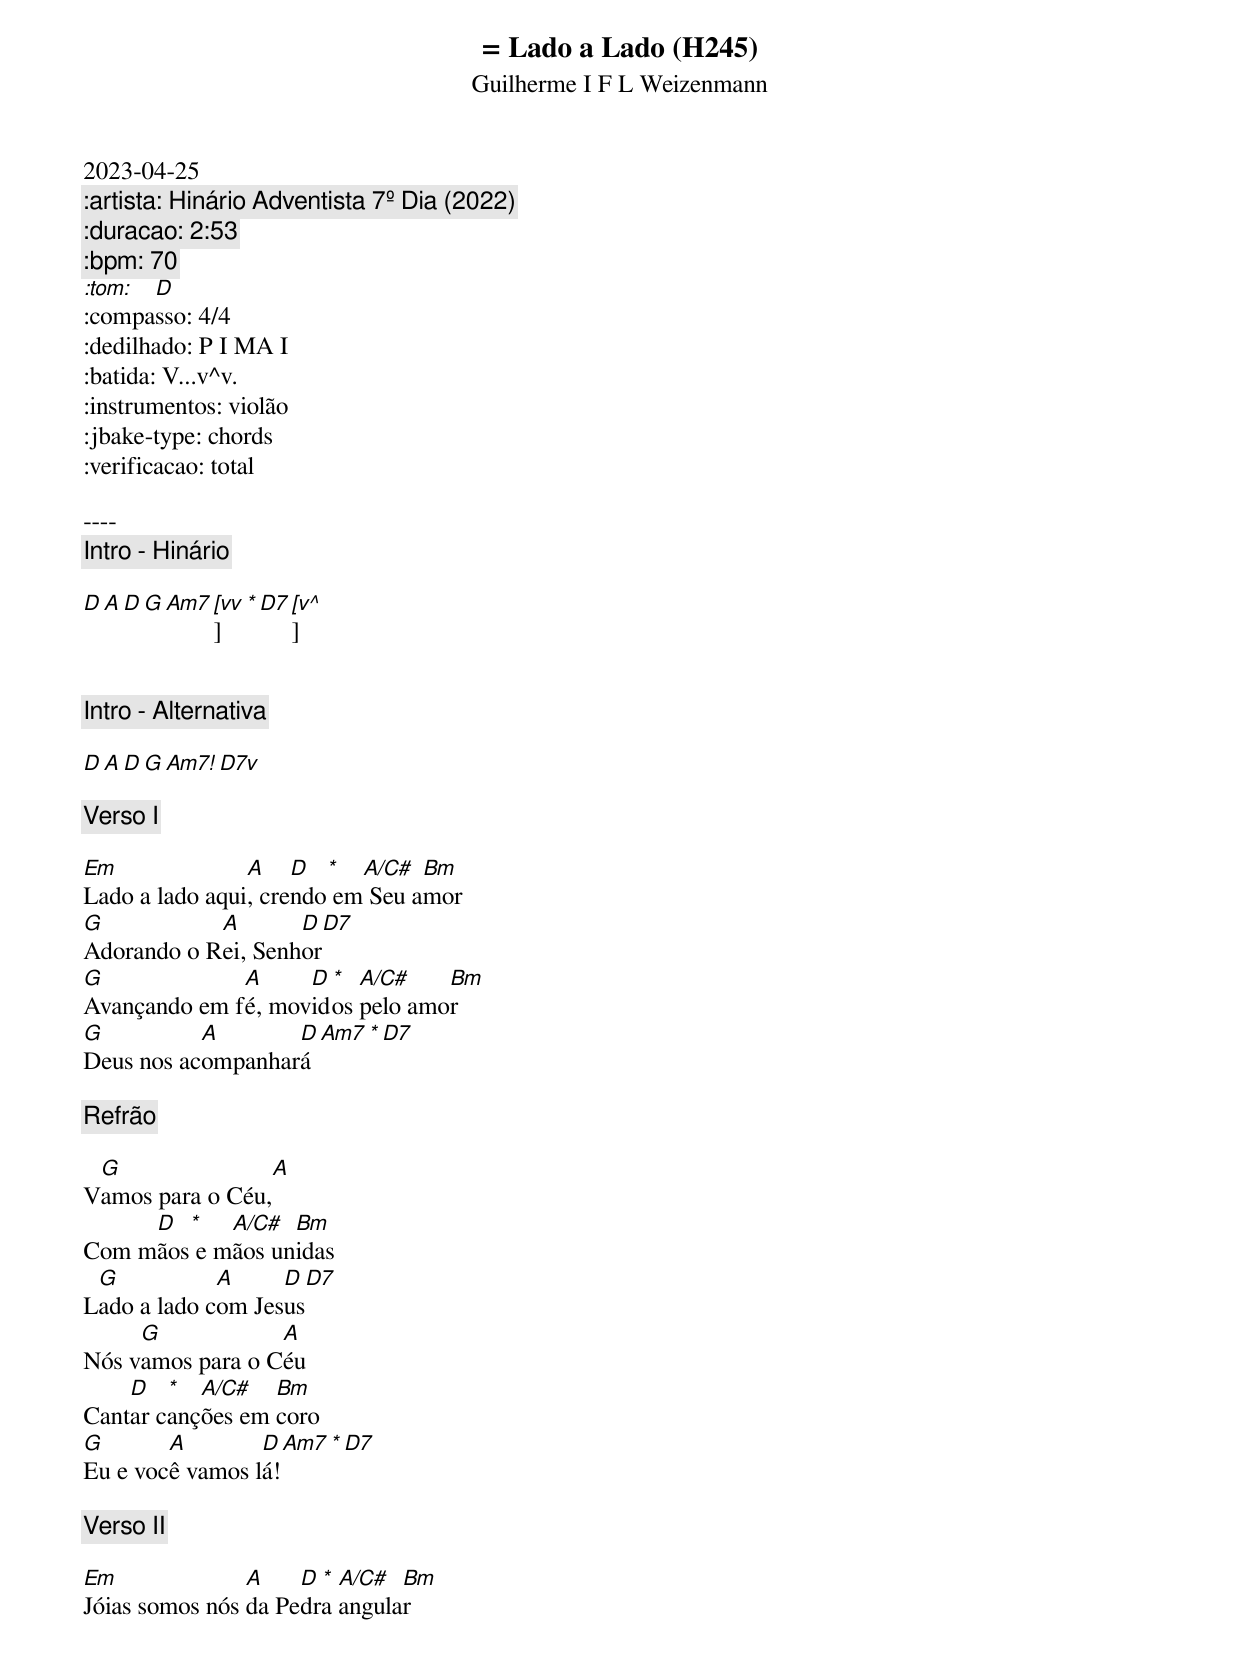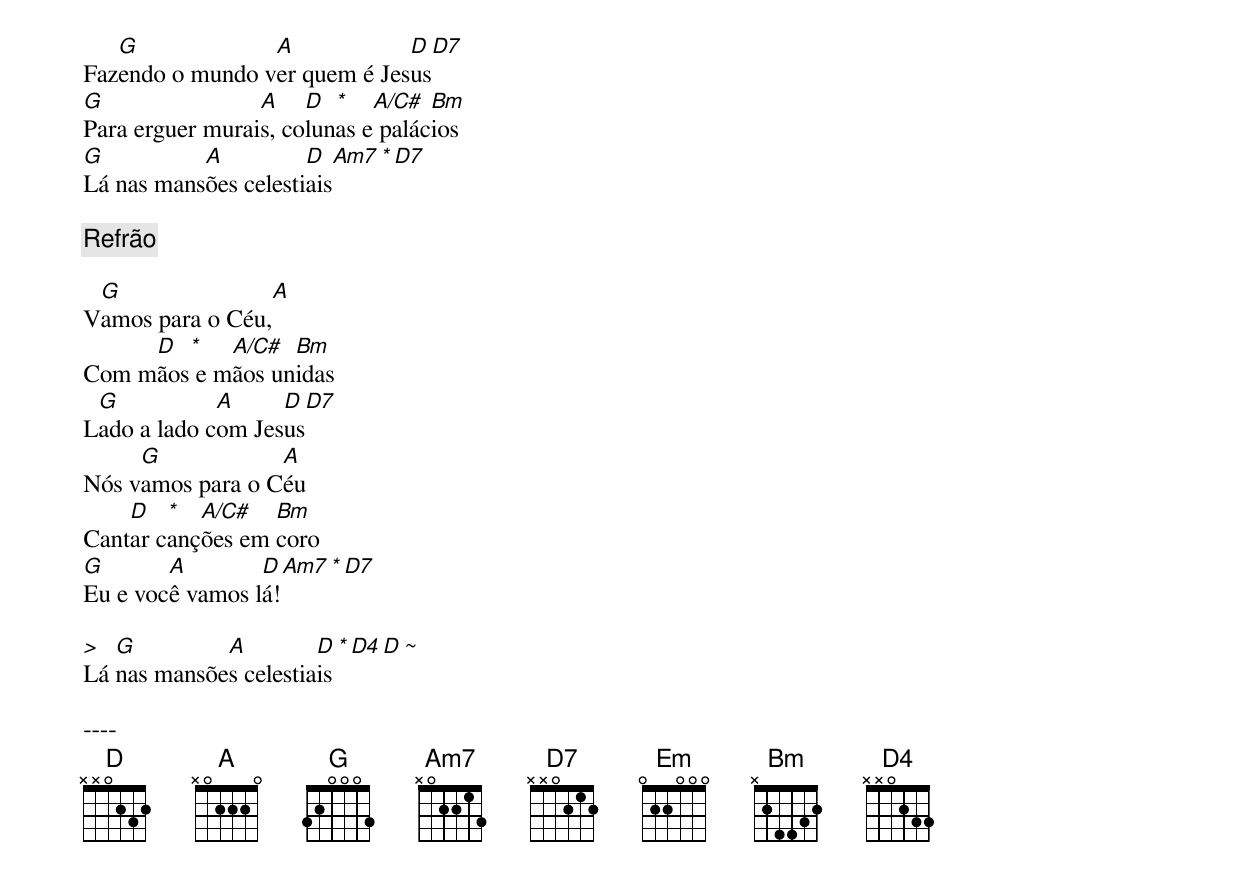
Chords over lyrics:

= Lado a Lado (H245)
Guilherme I F L Weizenmann
2023-04-25
:artista: Hinário Adventista 7º Dia (2022)
:duracao: 2:53
:bpm: 70
:tom: D
:compasso: 4/4
:dedilhado: P I MA I
:batida: V...v^v.
:instrumentos: violão
:jbake-type: chords
:jbake-tags: Louvor, HASD 2022, repertorio:louvor-moinhos, repertorio:banda-moinhos
:verificacao: total

----
[Intro - Hinário]

D A D G Am7 [vv] * D7 [v^]


[Intro - Alternativa]

D  A  D  G  Am7!  D7v

[Verso I]

Em              A    D  *  A/C#  Bm
Lado a lado aqui, crendo em Seu amor
G           A       D   D7
Adorando o Rei, Senhor
G             A     D *  A/C#    Bm
Avançando em fé, movidos pelo amor
G          A       D  Am7 * D7
Deus nos acompanhará

[Refrão]

 G               A
Vamos para o Céu,
     D  *   A/C#  Bm
Com mãos e mãos unidas
 G           A     D  D7
Lado a lado com Jesus
     G            A
Nós vamos para o Céu
    D   *  A/C#   Bm
Cantar canções em coro
G       A        D   Am7 * D7
Eu e você vamos lá!

[Verso II]

Em              A    D * A/C#  Bm
Jóias somos nós da Pedra angular
   G             A            D D7
Fazendo o mundo ver quem é Jesus
G                A    D  *   A/C#  Bm
Para erguer murais, colunas e palácios
G          A          D    Am7 * D7
Lá nas mansões celestiais

[Refrão]

 G               A
Vamos para o Céu,
     D  *   A/C#  Bm
Com mãos e mãos unidas
 G           A     D  D7
Lado a lado com Jesus
     G            A
Nós vamos para o Céu
    D   *  A/C#   Bm
Cantar canções em coro
G       A        D   Am7 * D7
Eu e você vamos lá!

>  G         A         D * D4 D ~
Lá nas mansões celestiais

----
